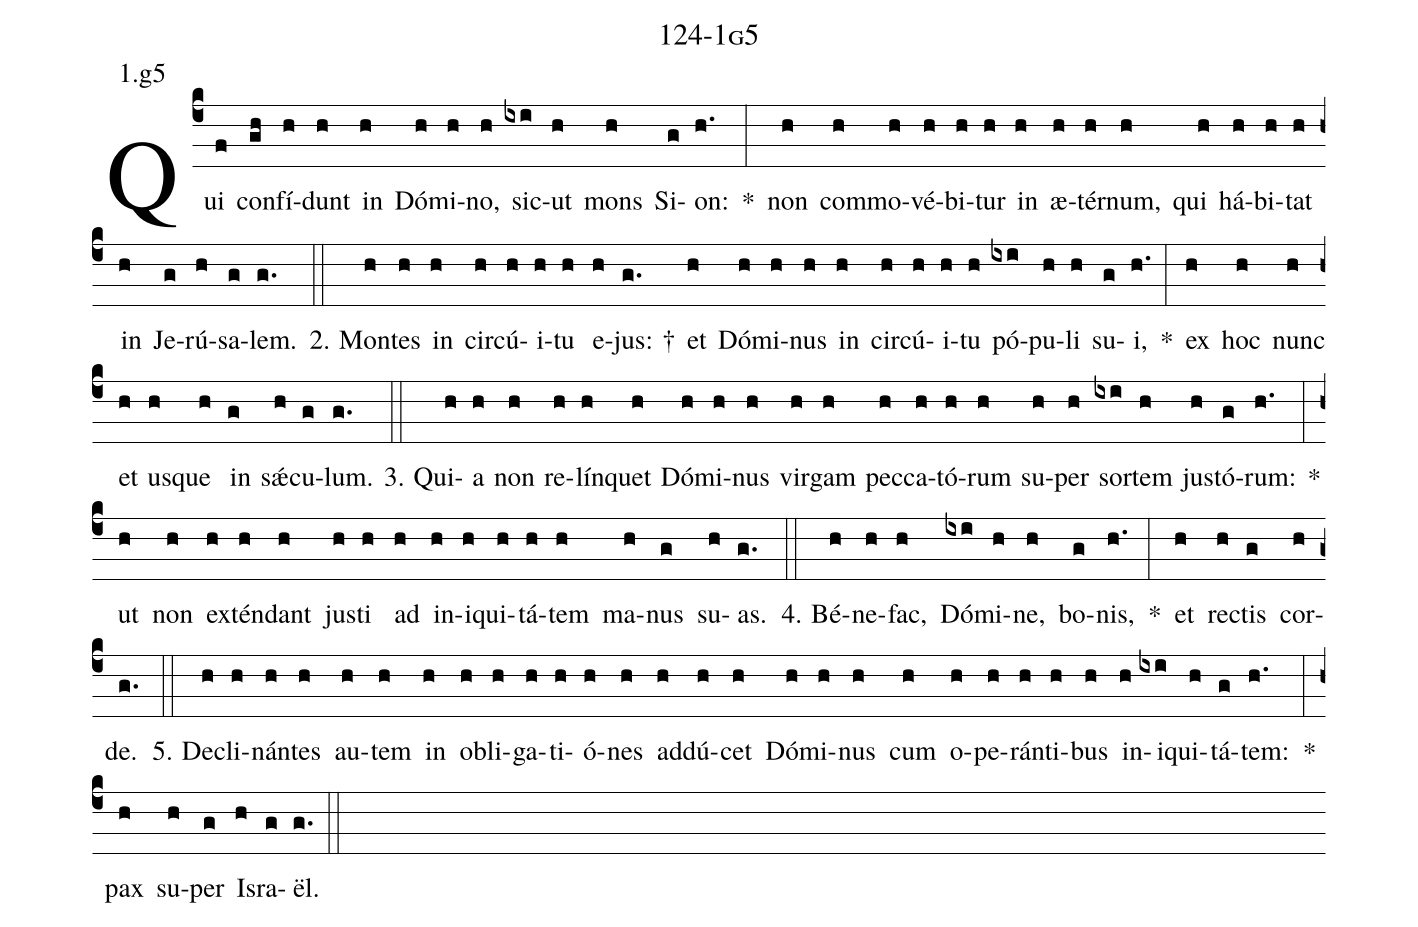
name: 124-1g5;
annotation: 1.g5;
%%
(c4)Qui(f) con(gh)fí(h)dunt(h) in(h) Dó(h)mi(h)no,(h) sic(ixi)ut(h) mons(h) Si(g)on:(h.) *(:) non(h) com(h)mo(h)vé(h)bi(h)tur(h) in(h) æ(h)tér(h)num,(h) qui(h) há(h)bi(h)tat(h) in(h) Je(g)rú(h)sa(g)lem.(g.) (::)
2. Mon(h)tes(h) in(h) cir(h)cú(h)i(h)tu(h) e(h)jus: †(g.) et(h) Dó(h)mi(h)nus(h) in(h) cir(h)cú(h)i(h)tu(h) pó(ixi)pu(h)li(h) su(g)i,(h.) *(:) ex(h) hoc(h) nunc(h) et(h) us(h)que(h) in(g) sǽ(h)cu(g)lum.(g.) (::)
3. Qui(h)a(h) non(h) re(h)lín(h)quet(h) Dó(h)mi(h)nus(h) vir(h)gam(h) pec(h)ca(h)tó(h)rum(h) su(h)per(h) sor(ixi)tem(h) jus(h)tó(g)rum:(h.) *(:) ut(h) non(h) ex(h)tén(h)dant(h) jus(h)ti(h) ad(h) in(h)i(h)qui(h)tá(h)tem(h) ma(h)nus(g) su(h)as.(g.) (::)
4. Bé(h)ne(h)fac,(h) Dó(ixi)mi(h)ne,(h) bo(g)nis,(h.) *(:) et(h) rec(h)tis(g) cor(h)de.(g.) (::)
5. De(h)cli(h)nán(h)tes(h) au(h)tem(h) in(h) ob(h)li(h)ga(h)ti(h)ó(h)nes(h) ad(h)dú(h)cet(h) Dó(h)mi(h)nus(h) cum(h) o(h)pe(h)rán(h)ti(h)bus(h) in(h)i(ixi)qui(h)tá(g)tem:(h.) *(:) pax(h) su(h)per(g) Is(h)ra(g)ël.(g.) (::)
